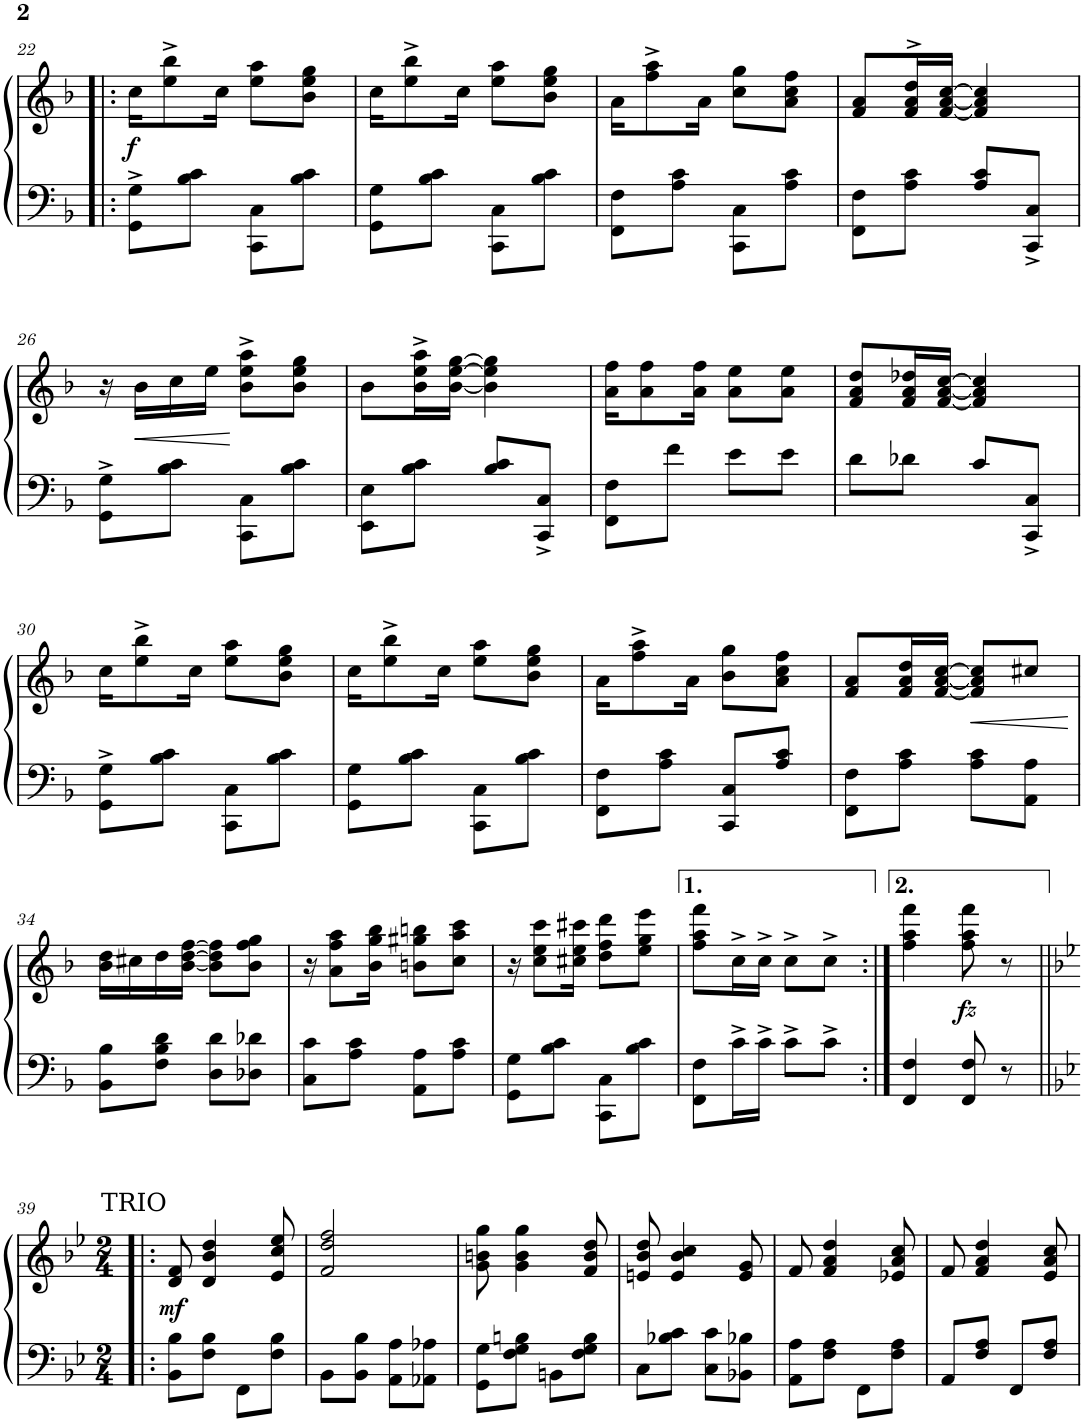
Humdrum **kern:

**kern	**kern	**dynam
*part1	*part1	*part1
*staff2	*staff1	*staff1/2
*I"Piano	*	*
*I'Pno.	*	*
!!LO:PB:g=z
*clefF4	*clefG2	*
*k[b-]	*k[b-]	*
*M2/4	*M2/4	*
=22!|:	=22!|:	=22!|:
!	!	!LO:DY:b
8GG\^ 8G\^L	16cc\KL	f
.	8ee\^ 8bb-\^	.
8B-\ 8c\J	.	.
.	16cc\Jk	.
8CC\ 8C\L	8ee\ 8aa\L	.
8B-\ 8c\J	8b-\ 8ee\ 8gg\J	.
=23	=23	=23
8GG\ 8G\L	16cc\KL	.
.	8ee\^ 8bb-\^	.
8B-\ 8c\J	.	.
.	16cc\Jk	.
8CC\ 8C\L	8ee\ 8aa\L	.
8B-\ 8c\J	8b-\ 8ee\ 8gg\J	.
=24	=24	=24
8FF\ 8F\L	16a\KL	.
.	8ff\^ 8aa\^	.
8A\ 8c\J	.	.
.	16a\Jk	.
8CC\ 8C\L	8cc\ 8gg\L	.
8A\ 8c\J	8a\ 8cc\ 8ff\J	.
=25	=25	=25
8FF\ 8F\L	8f/ 8a/L	.
8A\ 8c\J	16f/^> 16a/^> 16dd/^>L	.
.	[16f/ [16a/ [16cc/JJ	.
8A/ 8c/L	4f/] 4a/] 4cc/]	.
8CC/^ 8C/^J	.	.
!!LO:LB:g=z
=26	=26	=26
8GG\^ 8G\^L	16r	.
!	!	!LO:HP:b
.	16b-\LL	<
8B-\ 8c\J	16cc\	.
.	16ee\JJ	.
8CC\ 8C\L	8b-\^ 8ee\^ 8aa\^L	[
8B-\ 8c\J	8b-\ 8ee\ 8gg\J	.
=27	=27	=27
8EE\ 8E\L	8b-\L	.
8B-\ 8c\J	16b-\^ 16ee\^ 16aa\^L	.
.	[16b-\ [16ee\ [16gg\JJ	.
8B-/ 8c/L	4b-\] 4ee\] 4gg\]	.
8CC/^ 8C/^J	.	.
=28	=28	=28
8FF\ 8F\L	16a\ 16ff\KL	.
.	8a\ 8ff\	.
8f\J	.	.
.	16a\ 16ff\Jk	.
8e\L	8a\ 8ee\L	.
8e\J	8a\ 8ee\J	.
=29	=29	=29
8d\L	8f/ 8a/ 8dd/L	.
8d-X\J	16f/ 16a/ 16dd-X/L	.
.	[16f/ [16a/ [16cc/JJ	.
8c/L	4f/] 4a/] 4cc/]	.
8CC/^ 8C/^J	.	.
!!LO:LB:g=z
=30	=30	=30
8GG\^ 8G\^L	16cc\KL	.
.	8ee\^ 8bb-\^	.
8B-\ 8c\J	.	.
.	16cc\Jk	.
8CC\ 8C\L	8ee\ 8aa\L	.
8B-\ 8c\J	8b-\ 8ee\ 8gg\J	.
=31	=31	=31
8GG\ 8G\L	16cc\KL	.
.	8ee\^ 8bb-\^	.
8B-\ 8c\J	.	.
.	16cc\Jk	.
8CC\ 8C\L	8ee\ 8aa\L	.
8B-\ 8c\J	8b-\ 8ee\ 8gg\J	.
=32	=32	=32
8FF\ 8F\L	16a\KL	.
.	8ff\^ 8aa\^	.
8A\ 8c\J	.	.
.	16a\Jk	.
8CC/ 8C/L	8b-\ 8gg\L	.
8A/ 8c/J	8a\ 8cc\ 8ff\J	.
=33	=33	=33
8FF\ 8F\L	8f/ 8a/L	.
8A\ 8c\J	16f/ 16a/ 16dd/L	.
.	[16f/ [16a/ [16cc/JJ	.
!	!	!LO:HP:b
8A\ 8c\L	8f/] 8a/] 8cc/]L	<
8AA\ 8A\J	8cc#X/J	.
.	.	[
!!LO:LB:g=z
=34	=34	=34
8BB-\ 8B-\L	16b-\ 16dd\LL	.
.	16cc#X\	.
8F\ 8B-\ 8d\J	16dd\	.
.	[16b-\ [16dd\ [16ff\JJ	.
8D\ 8d\L	8b-\] 8dd\] 8ff\]L	.
8D-X\ 8d-X\J	8b-\ 8ff\ 8gg\J	.
=35	=35	=35
8C\ 8c\L	16r	.
.	8a\ 8ff\ 8aa\L	.
8A\ 8c\J	.	.
.	16b-\ 16gg\ 16bb-\Jk	.
8AA\ 8A\L	8bn\ 8gg#X\ 8bbn\L	.
8A\ 8c\J	8cc\ 8aa\ 8ccc\J	.
=36	=36	=36
8GG\ 8G\L	16r	.
.	8cc\ 8ee\ 8ccc\L	.
8B-\ 8c\J	.	.
.	16cc#X\ 16ee\ 16ccc#X\Jk	.
8CC\ 8C\L	8dd\ 8ff\ 8ddd\L	.
8B-\ 8c\J	8ee\ 8gg\ 8eee\J	.
=37	=37	=37
8FF\ 8F\L	8ff\ 8aa\ 8fff\L	.
16c^\L	16cc^\L	.
16c^\JJ	16cc^\JJ	.
8c^\L	8cc^\L	.
8c^\J	8cc^\J	.
=38:|!	=38:|!	=38:|!
4FF/ 4F/	4ff\ 4aa\ 4fff\	.
!	!	!LO:DY:b
8FF/^ 8F/^	8ff\ 8aa\ 8fff\	fz
8r	8r	.
!!LO:LB:g=z
=39!|:	=39!|:	=39!|:
*k[b-e-]	*k[b-e-]	*
*M2/4	*M2/4	*
!	!LO:TX:a:t=TRIO	!
!	!	!LO:DY:b
8BB-\ 8B-\L	8d/ 8f/	mf
8F\ 8B-\J	4d/ 4b-/ 4dd/	.
8FF\L	.	.
8F\ 8B-\J	8e-/ 8cc/ 8ee-/	.
=40	=40	=40
8BB-\L	2f/ 2dd/ 2ff/	.
8BB-\ 8B-\J	.	.
8AA\ 8A\L	.	.
8AA-X\ 8A-X\J	.	.
=41	=41	=41
8GG\ 8G\L	8g\ 8bn\ 8gg\	.
8F\ 8G\ 8Bn\J	4g\ 4b\ 4gg\	.
8BBn\L	.	.
8F\ 8G\ 8B\J	8f/ 8b/ 8dd/	.
=42	=42	=42
8C\L	8en/ 8b-/ 8dd/	.
8B-X\ 8c\J	4e/ 4b-/ 4cc/	.
8C\ 8c\L	.	.
8BB-X\ 8B-X\J	8e/ 8g/	.
=43	=43	=43
8AA\ 8A\L	8f/	.
8F\ 8A\J	4f/ 4a/ 4dd/	.
8FF\L	.	.
8F\ 8A\J	8e-X/ 8a/ 8cc/	.
=44	=44	=44
8AA/L	8f/	.
8F/ 8A/J	4f/ 4a/ 4dd/	.
8FF/L	.	.
8F/ 8A/J	8e-/ 8a/ 8cc/	.
=	=	=
*-	*-	*-
